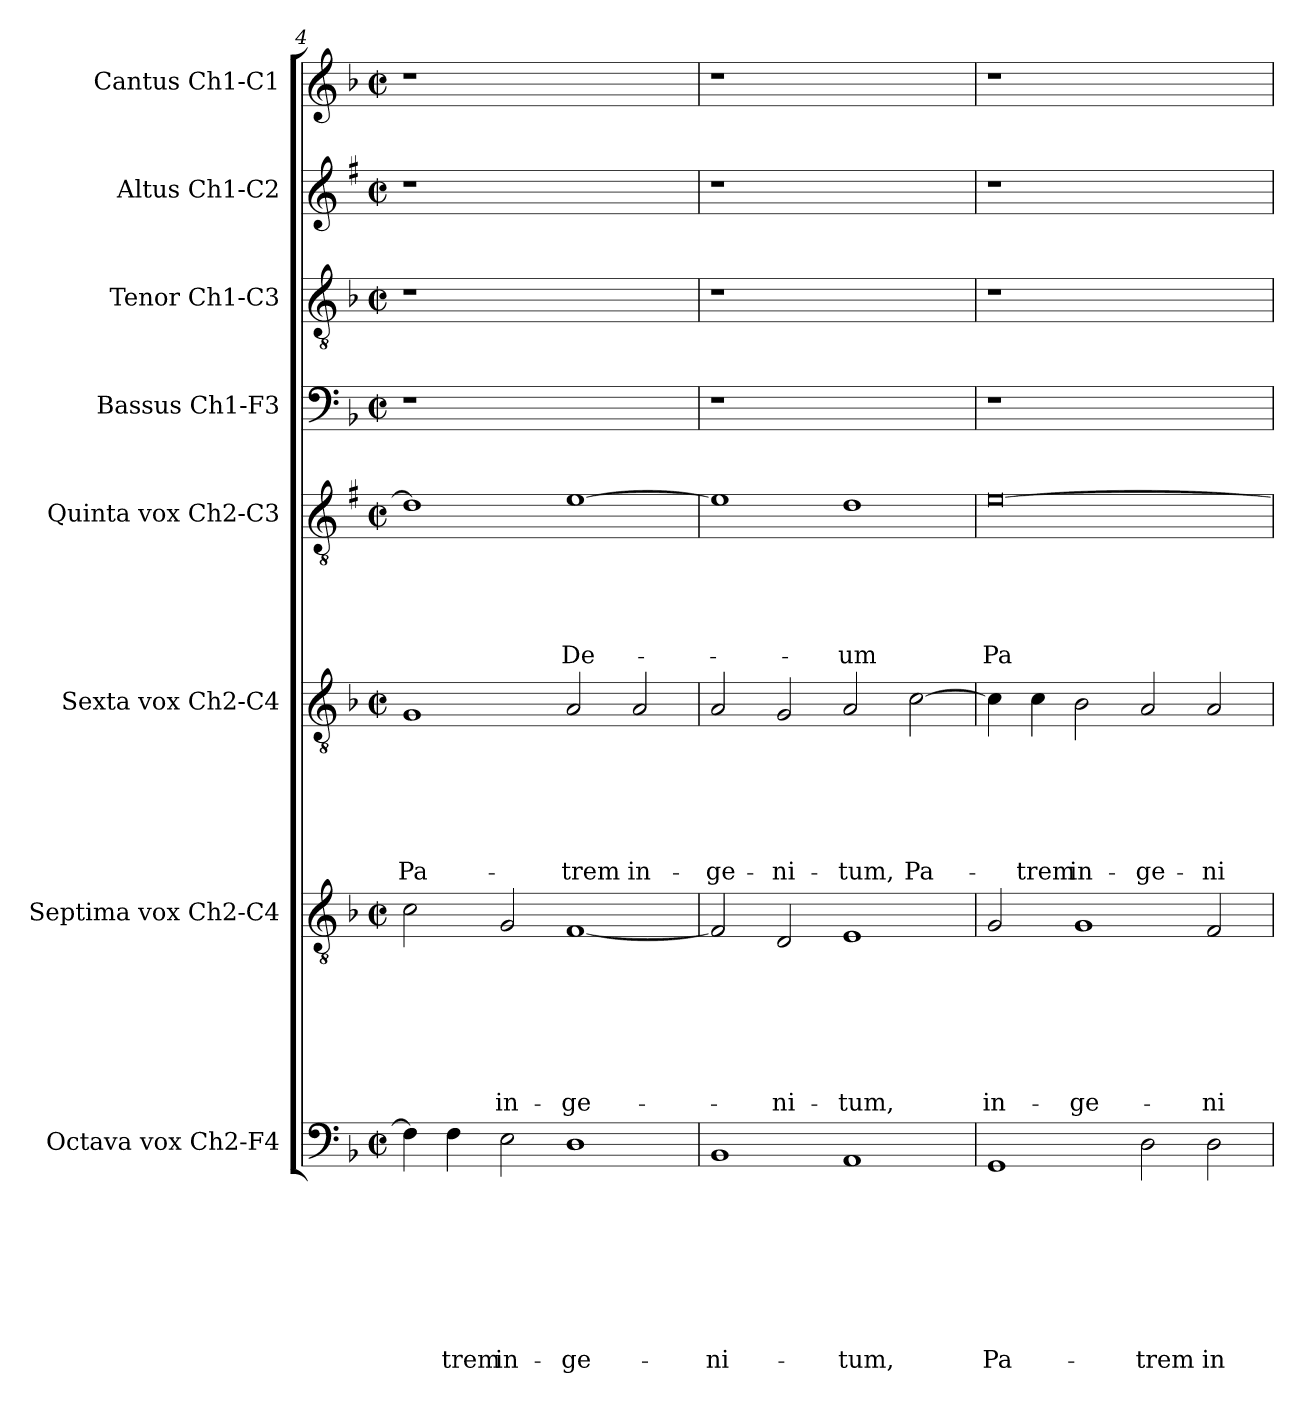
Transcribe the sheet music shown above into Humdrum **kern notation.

**kern	**text	**text	**text	**text	**text	**text	**text	**text	**kern	**text	**text	**text	**text	**text	**text	**text	**kern	**text	**text	**text	**text	**text	**text	**kern	**text	**text	**text	**text	**text	**kern	**kern	**kern	**kern
*part8	*part8	*part8	*part8	*part8	*part8	*part8	*part8	*part8	*part7	*part7	*part7	*part7	*part7	*part7	*part7	*part7	*part6	*part6	*part6	*part6	*part6	*part6	*part6	*part5	*part5	*part5	*part5	*part5	*part5	*part4	*part3	*part2	*part1
*staff8	*staff8	*staff8	*staff8	*staff8	*staff8	*staff8	*staff8	*staff8	*staff7	*staff7	*staff7	*staff7	*staff7	*staff7	*staff7	*staff7	*staff6	*staff6	*staff6	*staff6	*staff6	*staff6	*staff6	*staff5	*staff5	*staff5	*staff5	*staff5	*staff5	*staff4	*staff3	*staff2	*staff1
*I"Octava vox Ch2-F4	*	*	*	*	*	*	*	*	*I"Septima vox Ch2-C4	*	*	*	*	*	*	*	*I"Sexta vox Ch2-C4	*	*	*	*	*	*	*I"Quinta vox Ch2-C3	*	*	*	*	*	*I"Bassus Ch1-F3	*I"Tenor Ch1-C3	*I"Altus Ch1-C2	*I"Cantus Ch1-C1
*	*	*	*	*	*	*	*	*	*	*	*	*	*	*	*	*	*	*	*	*	*	*	*	*	*	*	*	*	*	*I'B	*I'T	*I'A	*I'C
*clefF4	*	*	*	*	*	*	*	*	*clefGv2	*	*	*	*	*	*	*	*clefGv2	*	*	*	*	*	*	*clefGv2	*	*	*	*	*	*clefF4	*clefGv2	*clefG2	*clefG2
*	*	*	*	*	*	*	*	*	*	*	*	*	*	*	*	*	*	*	*	*	*	*	*	*ITrd1c2	*	*	*	*	*	*	*	*ITrd1c2	*
*k[b-]	*	*	*	*	*	*	*	*	*k[b-]	*	*	*	*	*	*	*	*k[b-]	*	*	*	*	*	*	*k[b-]	*	*	*	*	*	*k[b-]	*k[b-]	*k[b-]	*k[b-]
*F:	*	*	*	*	*	*	*	*	*F:	*	*	*	*	*	*	*	*F:	*	*	*	*	*	*	*F:	*	*	*	*	*	*F:	*F:	*F:	*F:
*M2/2	*	*	*	*	*	*	*	*	*M2/2	*	*	*	*	*	*	*	*M2/2	*	*	*	*	*	*	*M2/2	*	*	*	*	*	*M2/2	*M2/2	*M2/2	*M2/2
*met(c|)	*	*	*	*	*	*	*	*	*met(c|)	*	*	*	*	*	*	*	*met(c|)	*	*	*	*	*	*	*met(c|)	*	*	*	*	*	*met(c|)	*met(c|)	*met(c|)	*met(c|)
=4	=4	=4	=4	=4	=4	=4	=4	=4	=4	=4	=4	=4	=4	=4	=4	=4	=4	=4	=4	=4	=4	=4	=4	=4	=4	=4	=4	=4	=4	=4	=4	=4	=4
!	!	!	!	!	!	!	!	!	!	!	!	!	!	!	!	!	!	!	!	!	!	!	!LO:LY:b	!	!	!	!	!	!	!	!	!	!
4F\]	.	.	.	.	.	.	.	.	2c\	.	.	.	.	.	.	.	1G	.	.	.	.	.	Pa-	1c]	.	.	.	.	.	1r	1r	1r	1r
!	!	!	!	!	!	!	!	!LO:LY:b	!	!	!	!	!	!	!	!	!	!	!	!	!	!	!	!	!	!	!	!	!	!	!	!	!
4F\	.	.	.	.	.	.	.	-trem	.	.	.	.	.	.	.	.	.	.	.	.	.	.	.	.	.	.	.	.	.	.	.	.	.
!	!	!	!	!	!	!	!	!LO:LY:b	!	!	!	!	!	!	!	!LO:LY:b	!	!	!	!	!	!	!	!	!	!	!	!	!	!	!	!	!
2E\	.	.	.	.	.	.	.	in-	2G/	.	.	.	.	.	.	in-	.	.	.	.	.	.	.	.	.	.	.	.	.	.	.	.	.
!	!	!	!	!	!	!	!	!LO:LY:b	!	!	!	!	!	!	!	!LO:LY:b	!	!	!	!	!	!	!LO:LY:b	!	!	!	!	!	!LO:LY:b	!	!	!	!
1D	.	.	.	.	.	.	.	-ge-	[1F	.	.	.	.	.	.	-ge-	2A/	.	.	.	.	.	-trem	[1d	.	.	.	.	De-	1ryy	1ryy	1ryy	1ryy
!	!	!	!	!	!	!	!	!	!	!	!	!	!	!	!	!	!	!	!	!	!	!	!LO:LY:b	!	!	!	!	!	!	!	!	!	!
.	.	.	.	.	.	.	.	.	.	.	.	.	.	.	.	.	2A/	.	.	.	.	.	in-	.	.	.	.	.	.	.	.	.	.
=5	=5	=5	=5	=5	=5	=5	=5	=5	=5	=5	=5	=5	=5	=5	=5	=5	=5	=5	=5	=5	=5	=5	=5	=5	=5	=5	=5	=5	=5	=5	=5	=5	=5
!	!	!	!	!	!	!	!	!LO:LY:b	!	!	!	!	!	!	!	!	!	!	!	!	!	!	!LO:LY:b	!	!	!	!	!	!	!	!	!	!
1BB-	.	.	.	.	.	.	.	-ni-	2F/]	.	.	.	.	.	.	.	2A/	.	.	.	.	.	-ge-	1d]	.	.	.	.	.	1r	1r	1r	1r
!	!	!	!	!	!	!	!	!	!	!	!	!	!	!	!	!LO:LY:b	!	!	!	!	!	!	!LO:LY:b	!	!	!	!	!	!	!	!	!	!
.	.	.	.	.	.	.	.	.	2D/	.	.	.	.	.	.	-ni-	2G/	.	.	.	.	.	-ni-	.	.	.	.	.	.	.	.	.	.
!	!	!	!	!	!	!	!	!LO:LY:b	!	!	!	!	!	!	!	!LO:LY:b	!	!	!	!	!	!	!LO:LY:b	!	!	!	!	!	!LO:LY:b	!	!	!	!
1AA	.	.	.	.	.	.	.	-tum,	1E	.	.	.	.	.	.	-tum,	2A/	.	.	.	.	.	-tum,	1c	.	.	.	.	-um	1ryy	1ryy	1ryy	1ryy
!	!	!	!	!	!	!	!	!	!	!	!	!	!	!	!	!	!	!	!	!	!	!	!LO:LY:b	!	!	!	!	!	!	!	!	!	!
.	.	.	.	.	.	.	.	.	.	.	.	.	.	.	.	.	[2c\	.	.	.	.	.	Pa-	.	.	.	.	.	.	.	.	.	.
!!LO:LB:g=z
=6	=6	=6	=6	=6	=6	=6	=6	=6	=6	=6	=6	=6	=6	=6	=6	=6	=6	=6	=6	=6	=6	=6	=6	=6	=6	=6	=6	=6	=6	=6	=6	=6	=6
!	!	!	!	!	!	!	!	!LO:LY:b	!	!	!	!	!	!	!	!LO:LY:b	!	!	!	!	!	!	!	!	!	!	!	!	!LO:LY:b	!	!	!	!
1GG	.	.	.	.	.	.	.	Pa-	2G/	.	.	.	.	.	.	in-	4c\]	.	.	.	.	.	.	[0d	.	.	.	.	Pa-	1r	1r	1r	1r
!	!	!	!	!	!	!	!	!	!	!	!	!	!	!	!	!	!	!	!	!	!	!	!LO:LY:b	!	!	!	!	!	!	!	!	!	!
.	.	.	.	.	.	.	.	.	.	.	.	.	.	.	.	.	4c\	.	.	.	.	.	-trem	.	.	.	.	.	.	.	.	.	.
!	!	!	!	!	!	!	!	!	!	!	!	!	!	!	!	!LO:LY:b	!	!	!	!	!	!	!LO:LY:b	!	!	!	!	!	!	!	!	!	!
.	.	.	.	.	.	.	.	.	1G	.	.	.	.	.	.	-ge-	2B-\	.	.	.	.	.	in-	.	.	.	.	.	.	.	.	.	.
!	!	!	!	!	!	!	!	!LO:LY:b	!	!	!	!	!	!	!	!	!	!	!	!	!	!	!LO:LY:b	!	!	!	!	!	!	!	!	!	!
2D\	.	.	.	.	.	.	.	-trem	.	.	.	.	.	.	.	.	2A/	.	.	.	.	.	-ge-	.	.	.	.	.	.	1ryy	1ryy	1ryy	1ryy
!	!	!	!	!	!	!	!	!LO:LY:b	!	!	!	!	!	!	!	!LO:LY:b	!	!	!	!	!	!	!LO:LY:b	!	!	!	!	!	!	!	!	!	!
2D\	.	.	.	.	.	.	.	in-	2F/	.	.	.	.	.	.	-ni-	2A/	.	.	.	.	.	-ni-	.	.	.	.	.	.	.	.	.	.
=	=	=	=	=	=	=	=	=	=	=	=	=	=	=	=	=	=	=	=	=	=	=	=	=	=	=	=	=	=	=	=	=	=
*-	*-	*-	*-	*-	*-	*-	*-	*-	*-	*-	*-	*-	*-	*-	*-	*-	*-	*-	*-	*-	*-	*-	*-	*-	*-	*-	*-	*-	*-	*-	*-	*-	*-
